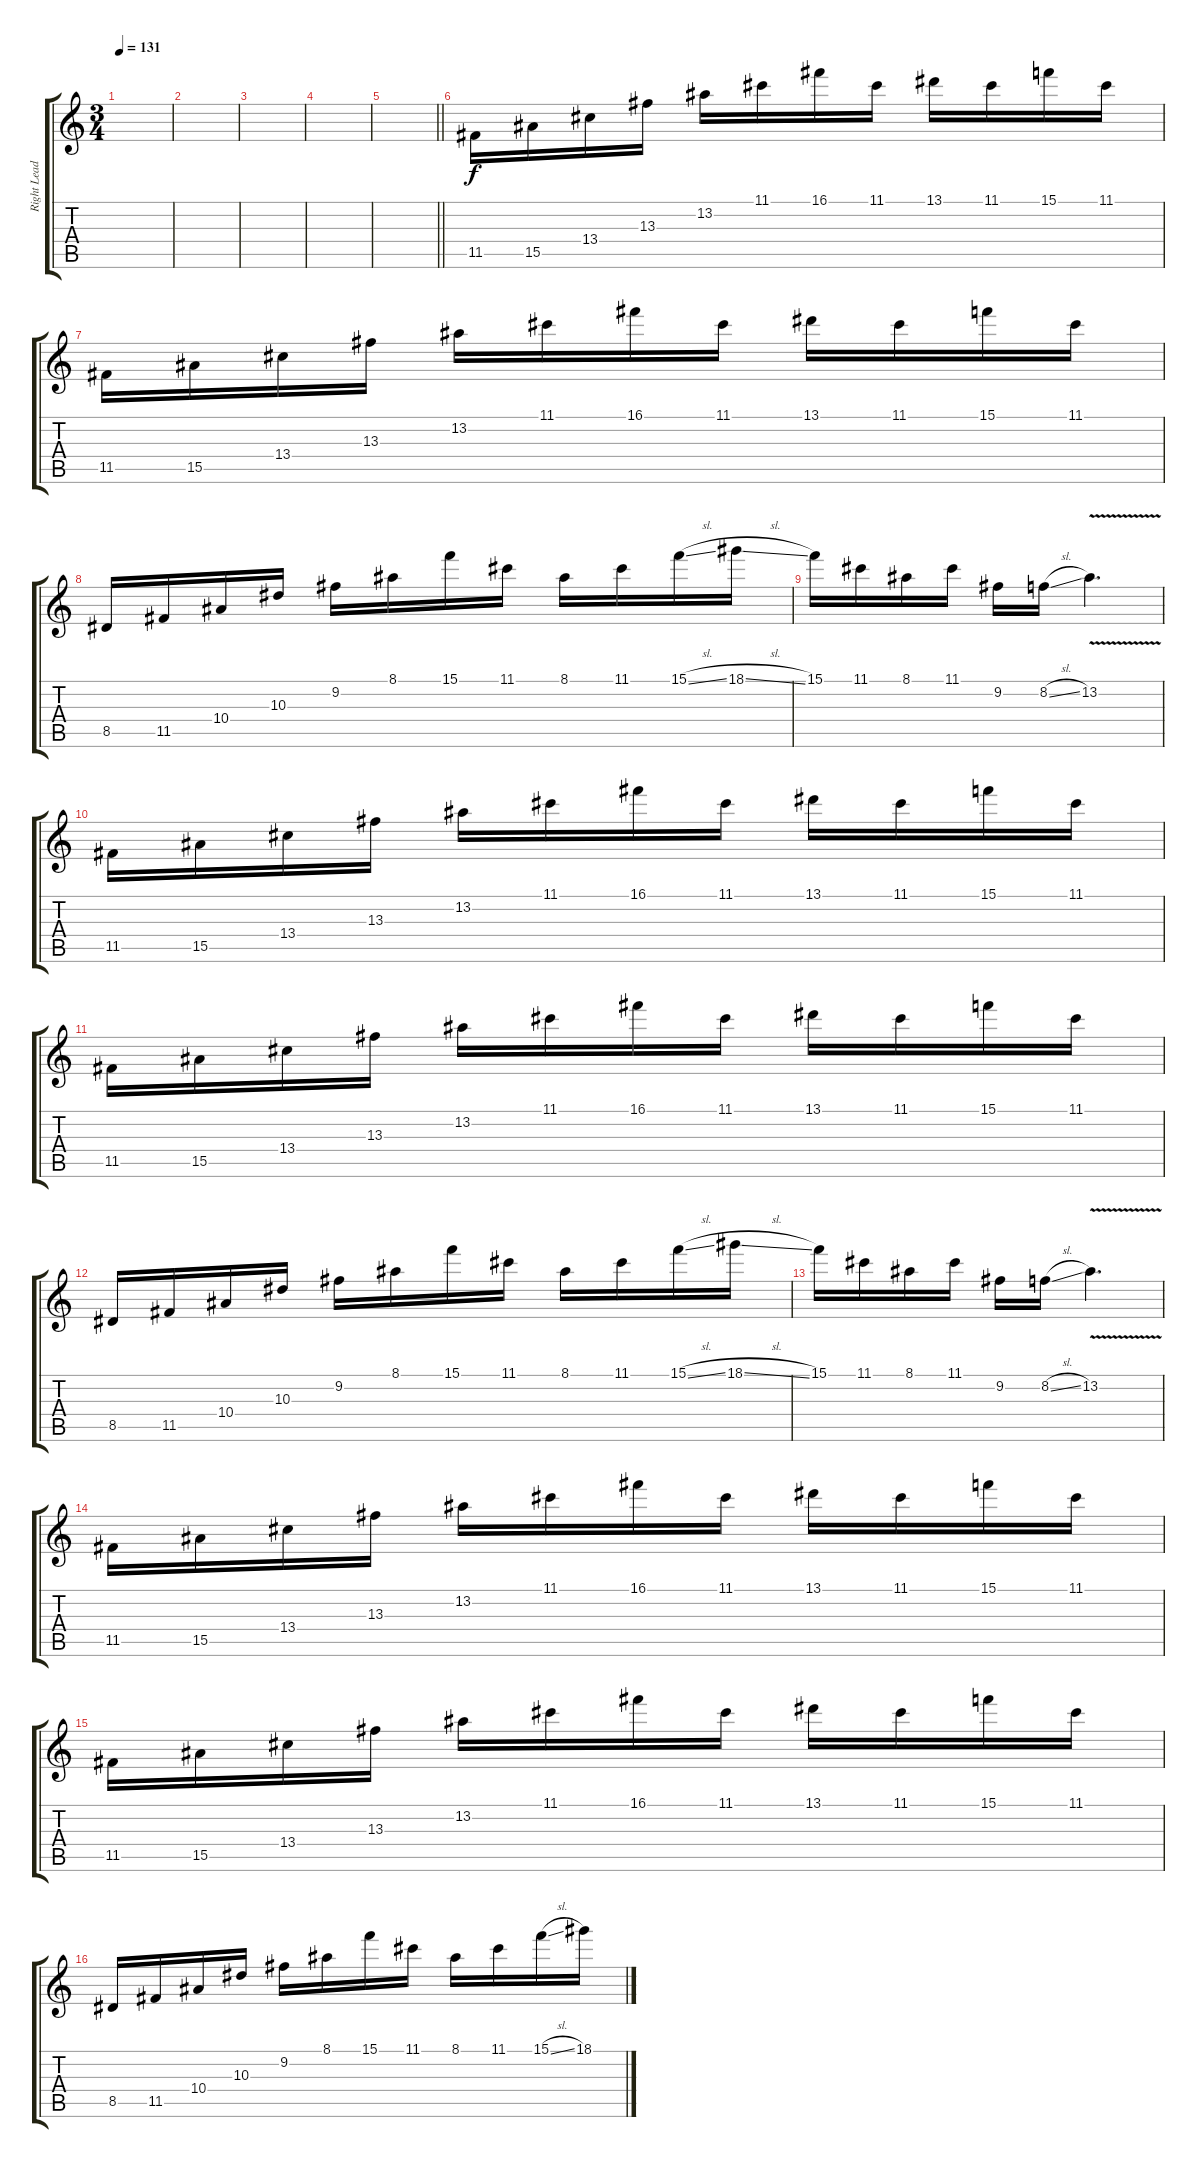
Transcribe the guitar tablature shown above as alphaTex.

\track ("Right Lead" "Right Lead") {instrument distortionguitar}
\staff {score tabs}
\tuning (D4 A3 F3 C3 G2 C2) {hide}
\ts (3 4)
\tempo 131
\clef g2
\ks c
|
|
|
|
\barLineRight lightlight
|
\section ("" "")
11.5.16 15.5.16 13.4.16 13.3.16 13.2.16 11.1.16 16.1.16 11.1.16 13.1.16 11.1.16 15.1.16 11.1.16 |
11.5.16 15.5.16 13.4.16 13.3.16 13.2.16 11.1.16 16.1.16 11.1.16 13.1.16 11.1.16 15.1.16 11.1.16 |
8.5.16 11.5.16 10.4.16 10.3.16 9.2.16 8.1.16 15.1.16 11.1.16 8.1.16 11.1.16 15.1{sl}.16 18.1{sl}.16 |
15.1.16 11.1.16 8.1.16 11.1.16 9.2.16 8.2{sl}.16 13.2{v}.4{d} |
11.5.16 15.5.16 13.4.16 13.3.16 13.2.16 11.1.16 16.1.16 11.1.16 13.1.16 11.1.16 15.1.16 11.1.16 |
11.5.16 15.5.16 13.4.16 13.3.16 13.2.16 11.1.16 16.1.16 11.1.16 13.1.16 11.1.16 15.1.16 11.1.16 |
8.5.16 11.5.16 10.4.16 10.3.16 9.2.16 8.1.16 15.1.16 11.1.16 8.1.16 11.1.16 15.1{sl}.16 18.1{sl}.16 |
15.1.16 11.1.16 8.1.16 11.1.16 9.2.16 8.2{sl}.16 13.2{v}.4{d} |
11.5.16 15.5.16 13.4.16 13.3.16 13.2.16 11.1.16 16.1.16 11.1.16 13.1.16 11.1.16 15.1.16 11.1.16 |
11.5.16 15.5.16 13.4.16 13.3.16 13.2.16 11.1.16 16.1.16 11.1.16 13.1.16 11.1.16 15.1.16 11.1.16 |
8.5.16 11.5.16 10.4.16 10.3.16 9.2.16 8.1.16 15.1.16 11.1.16 8.1.16 11.1.16 15.1{sl}.16 18.1{sl}.16
